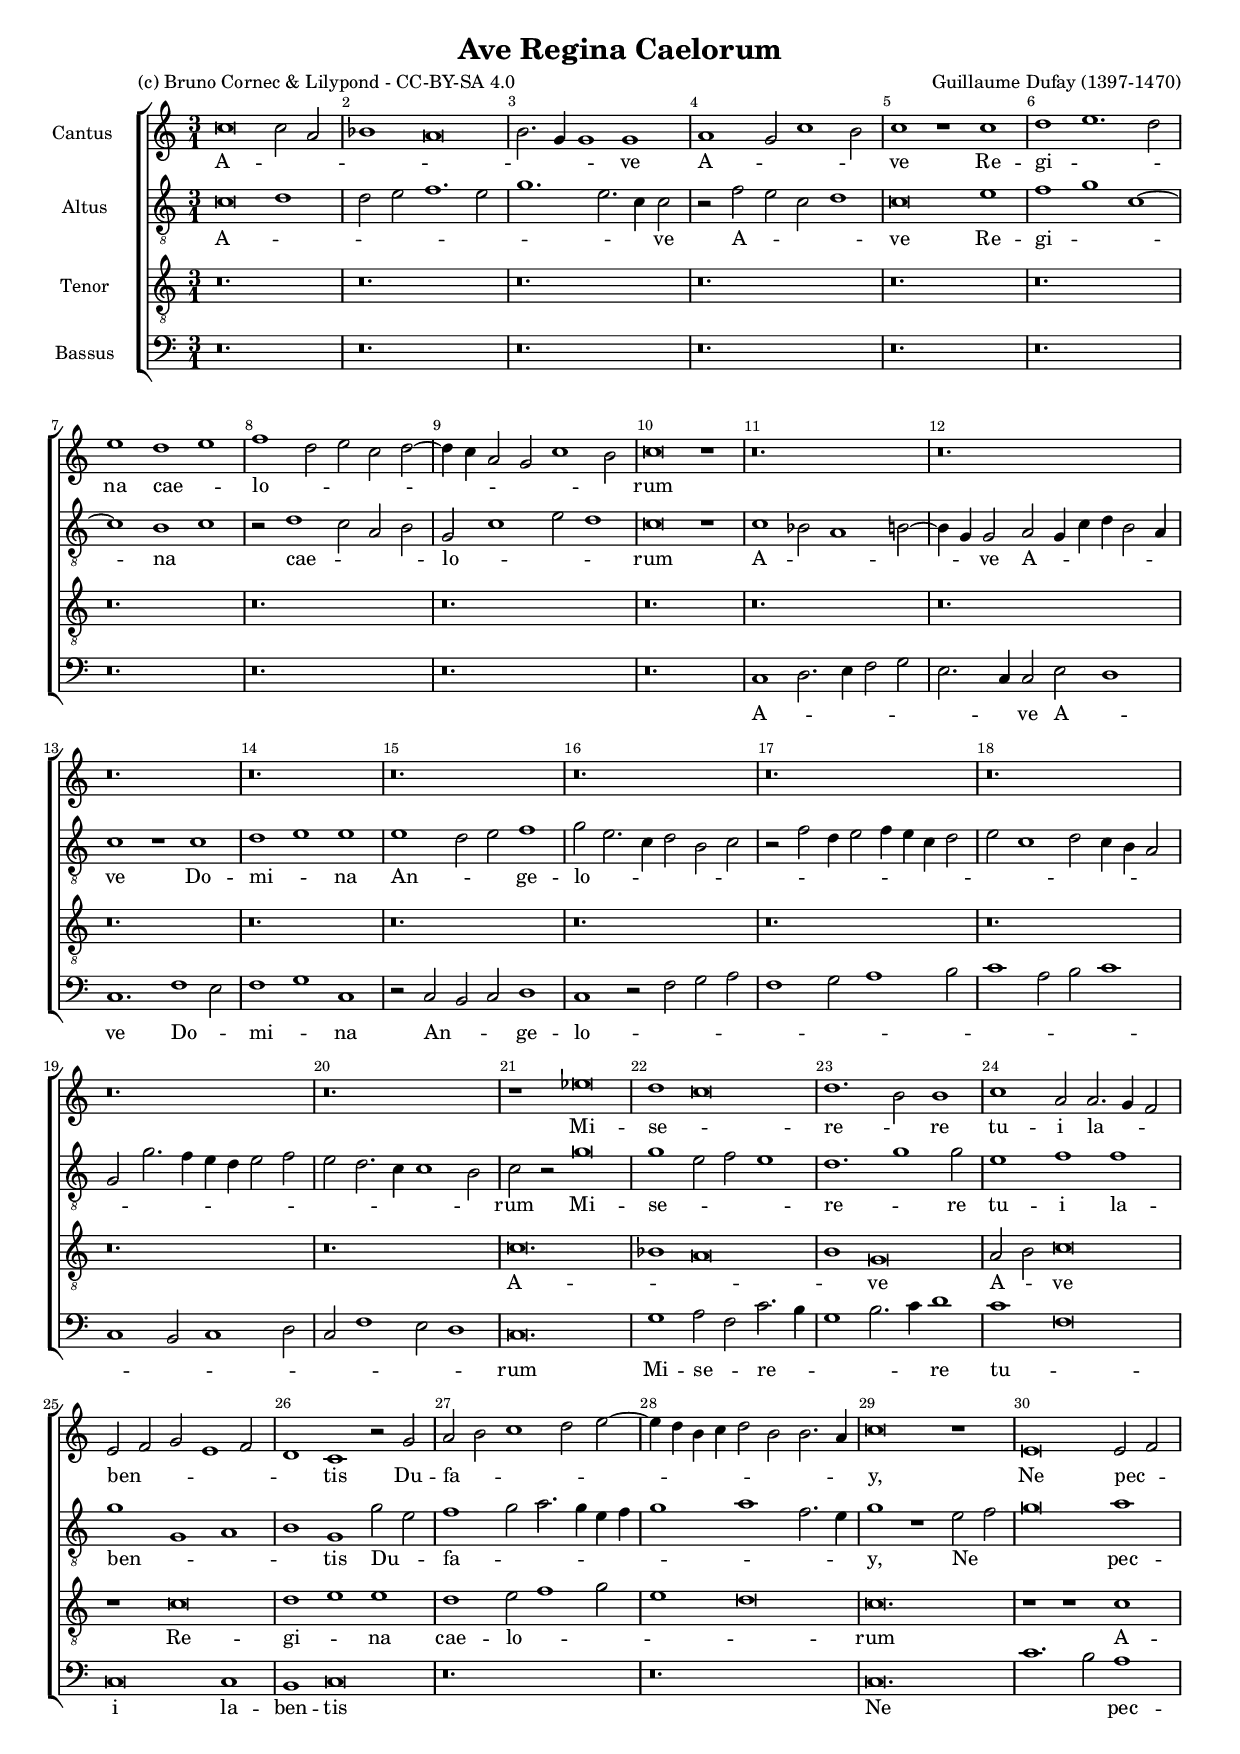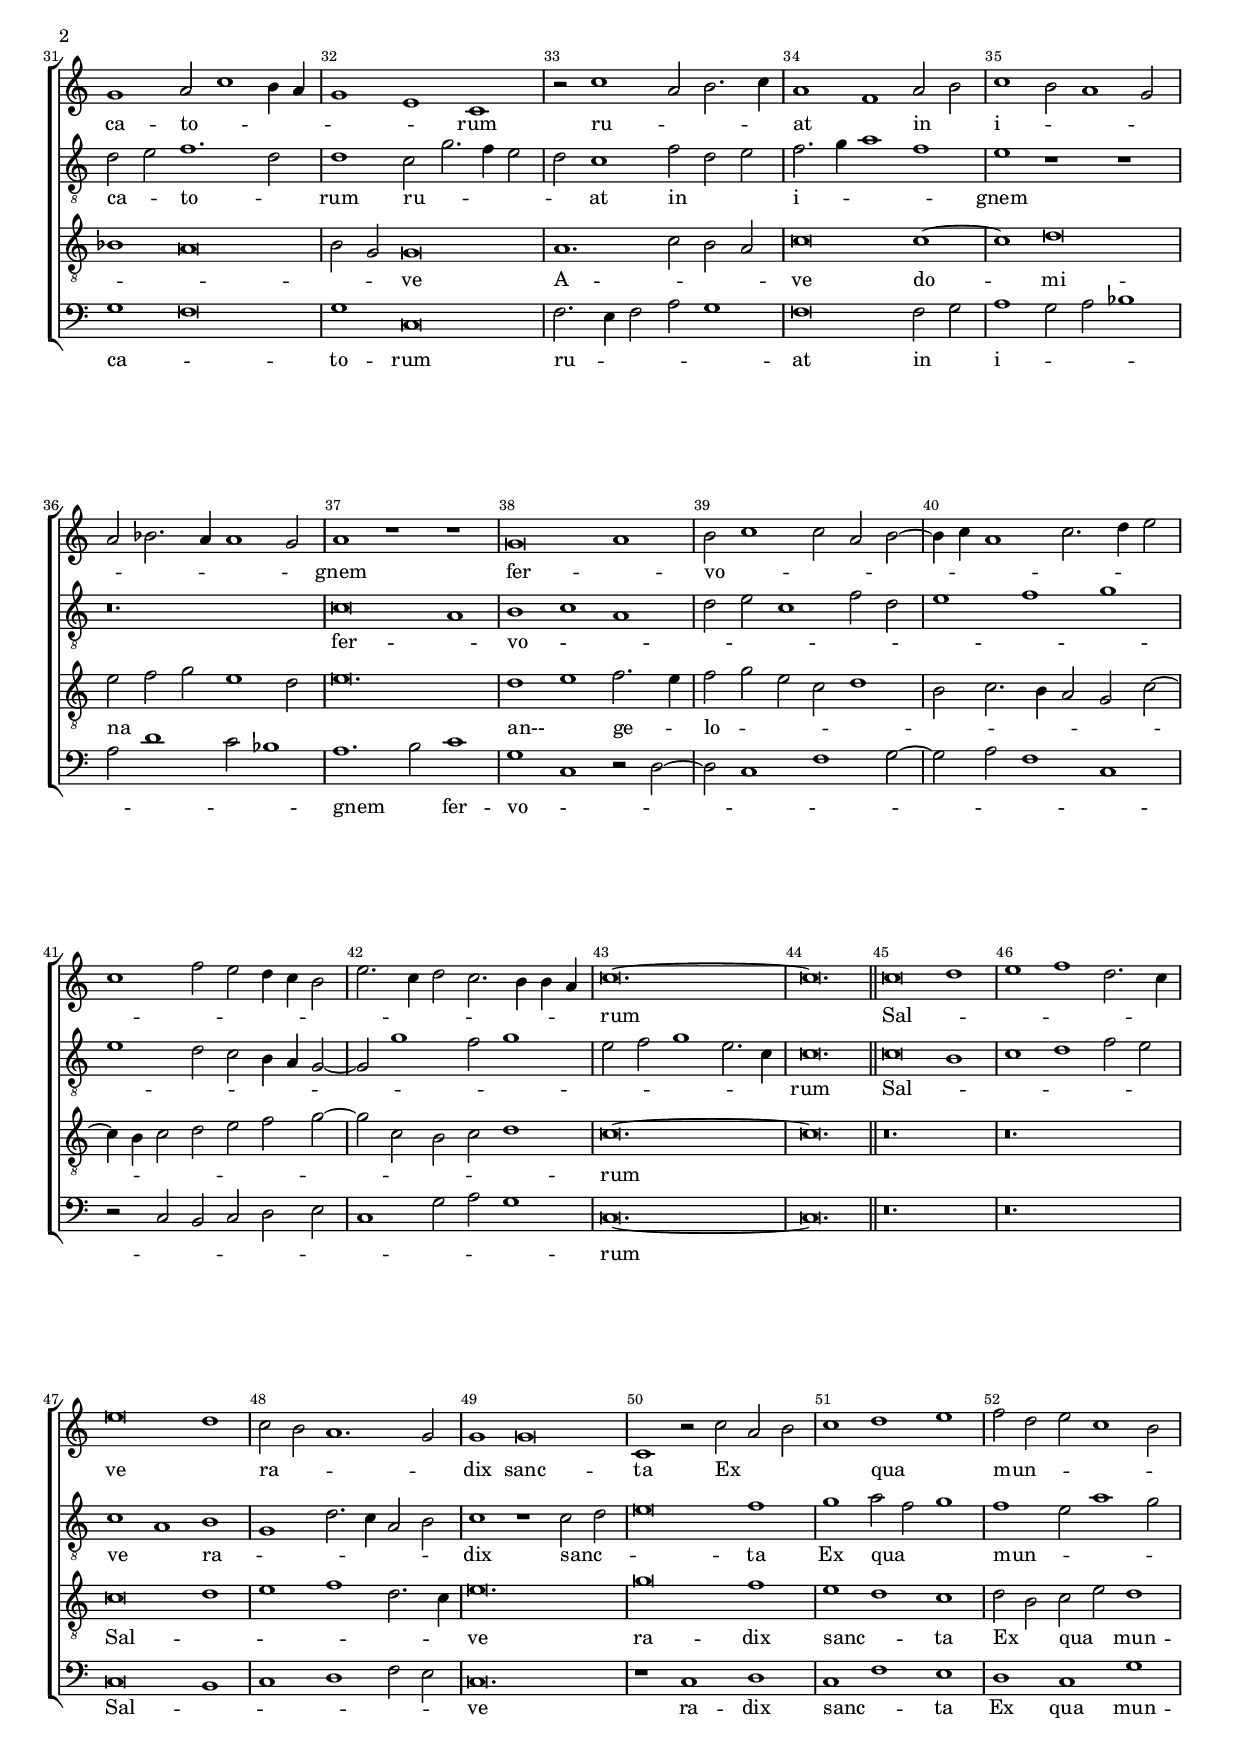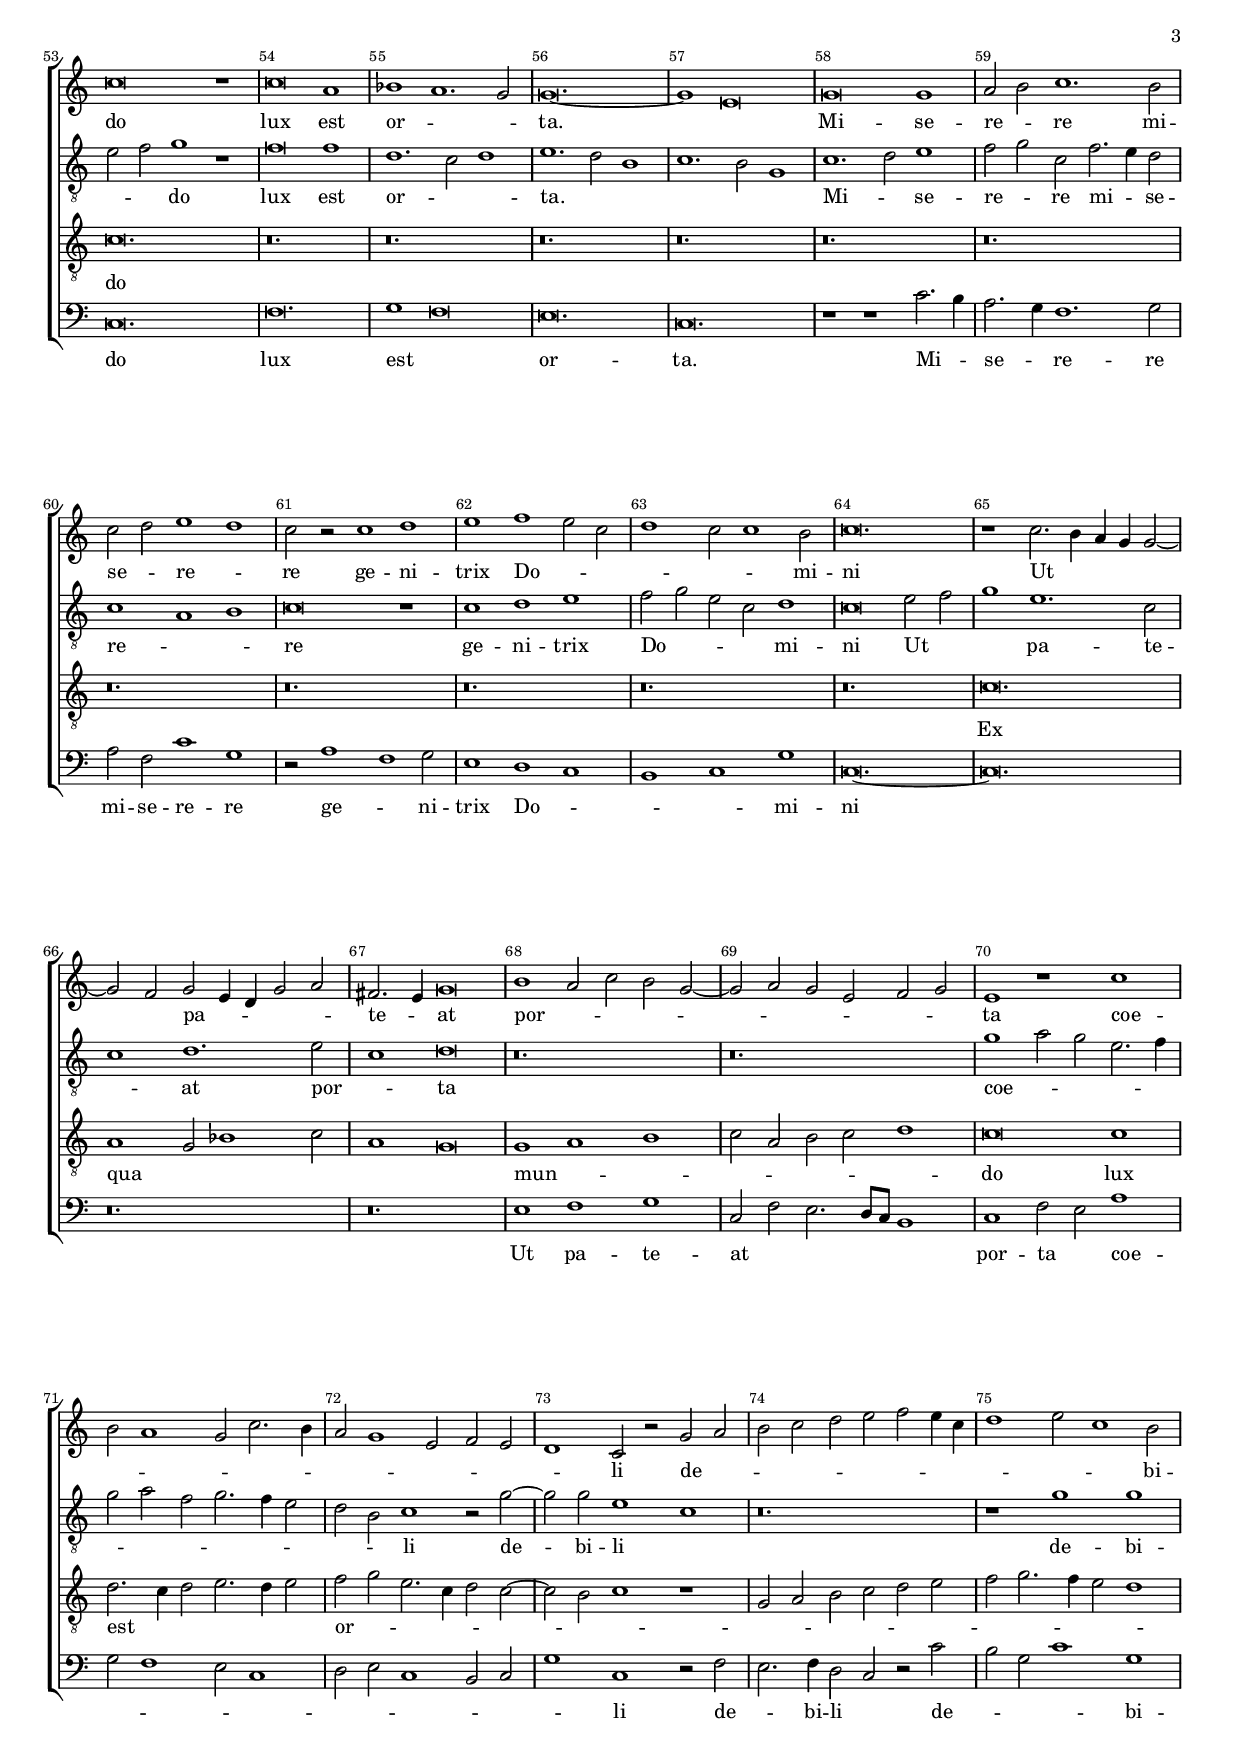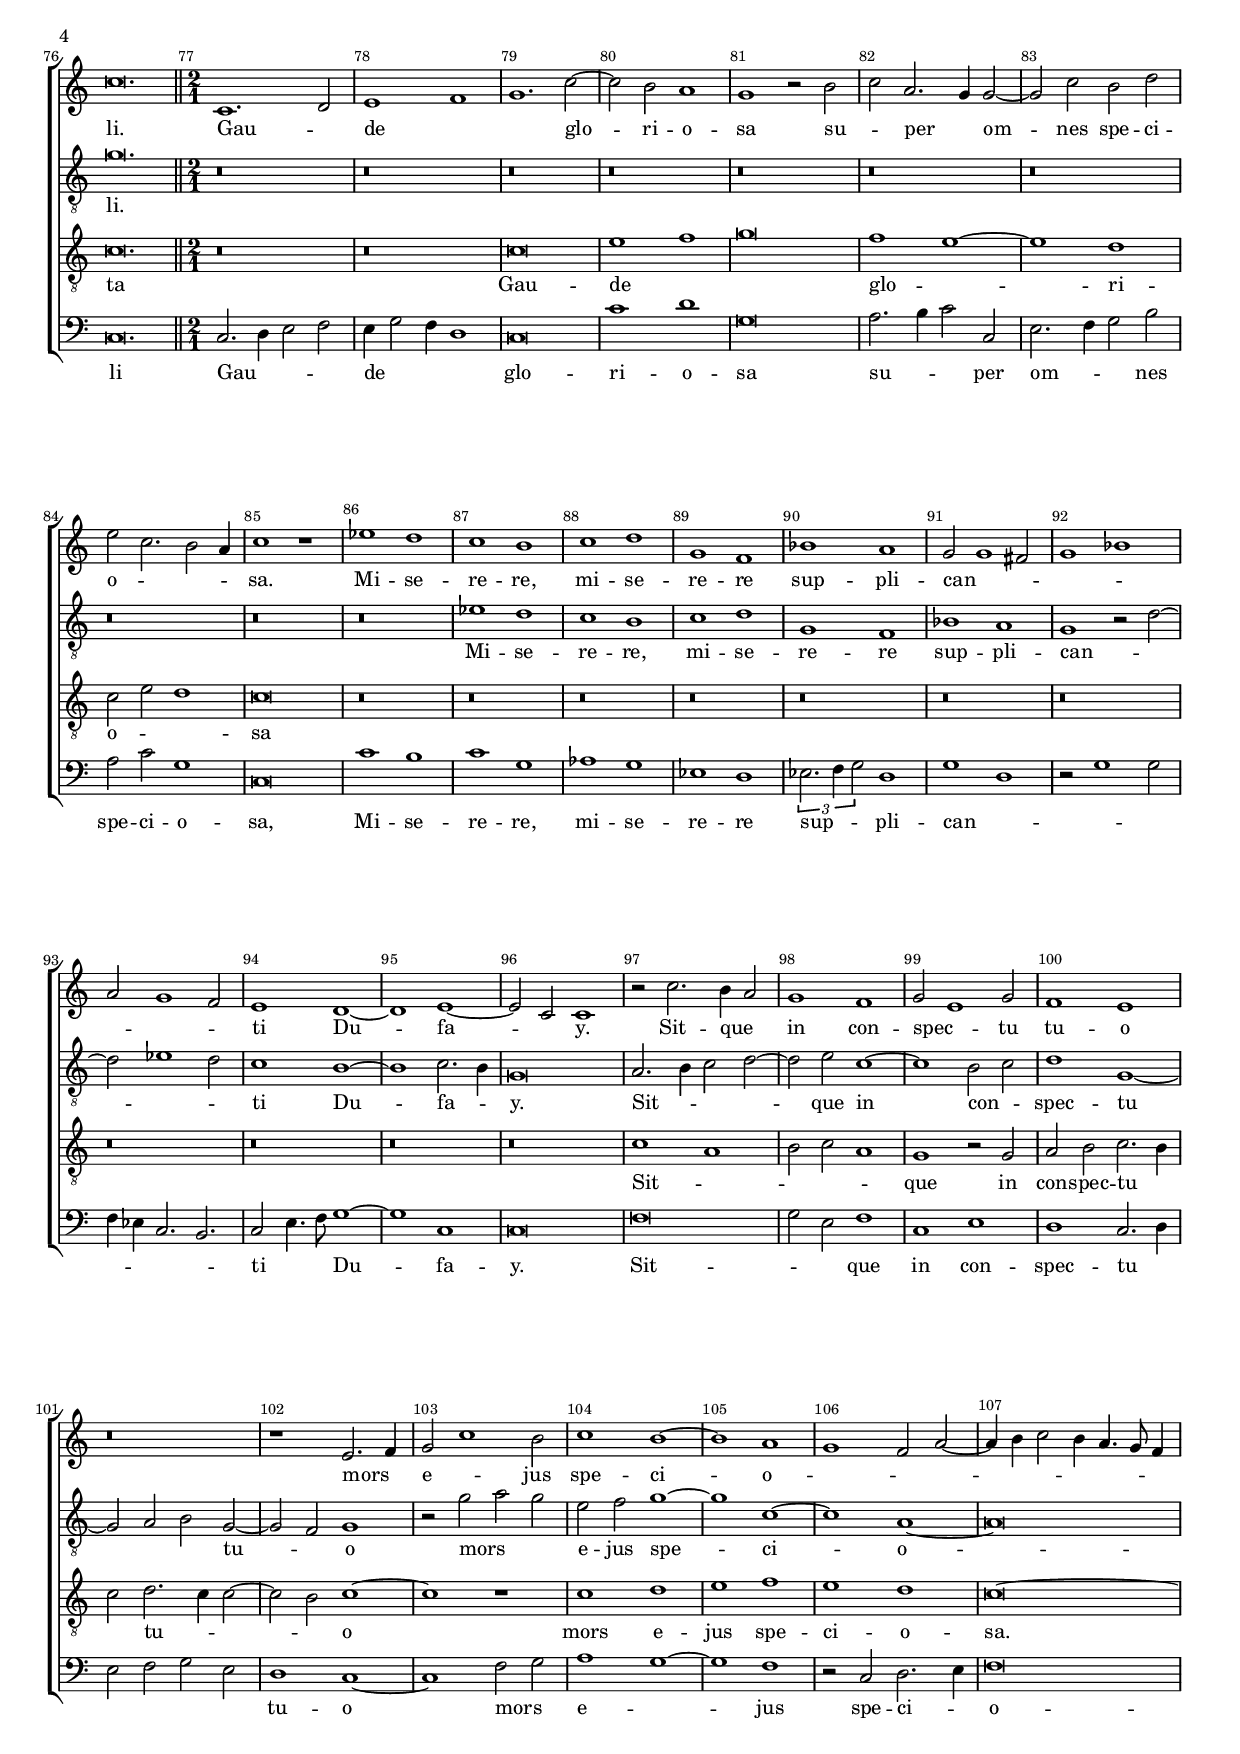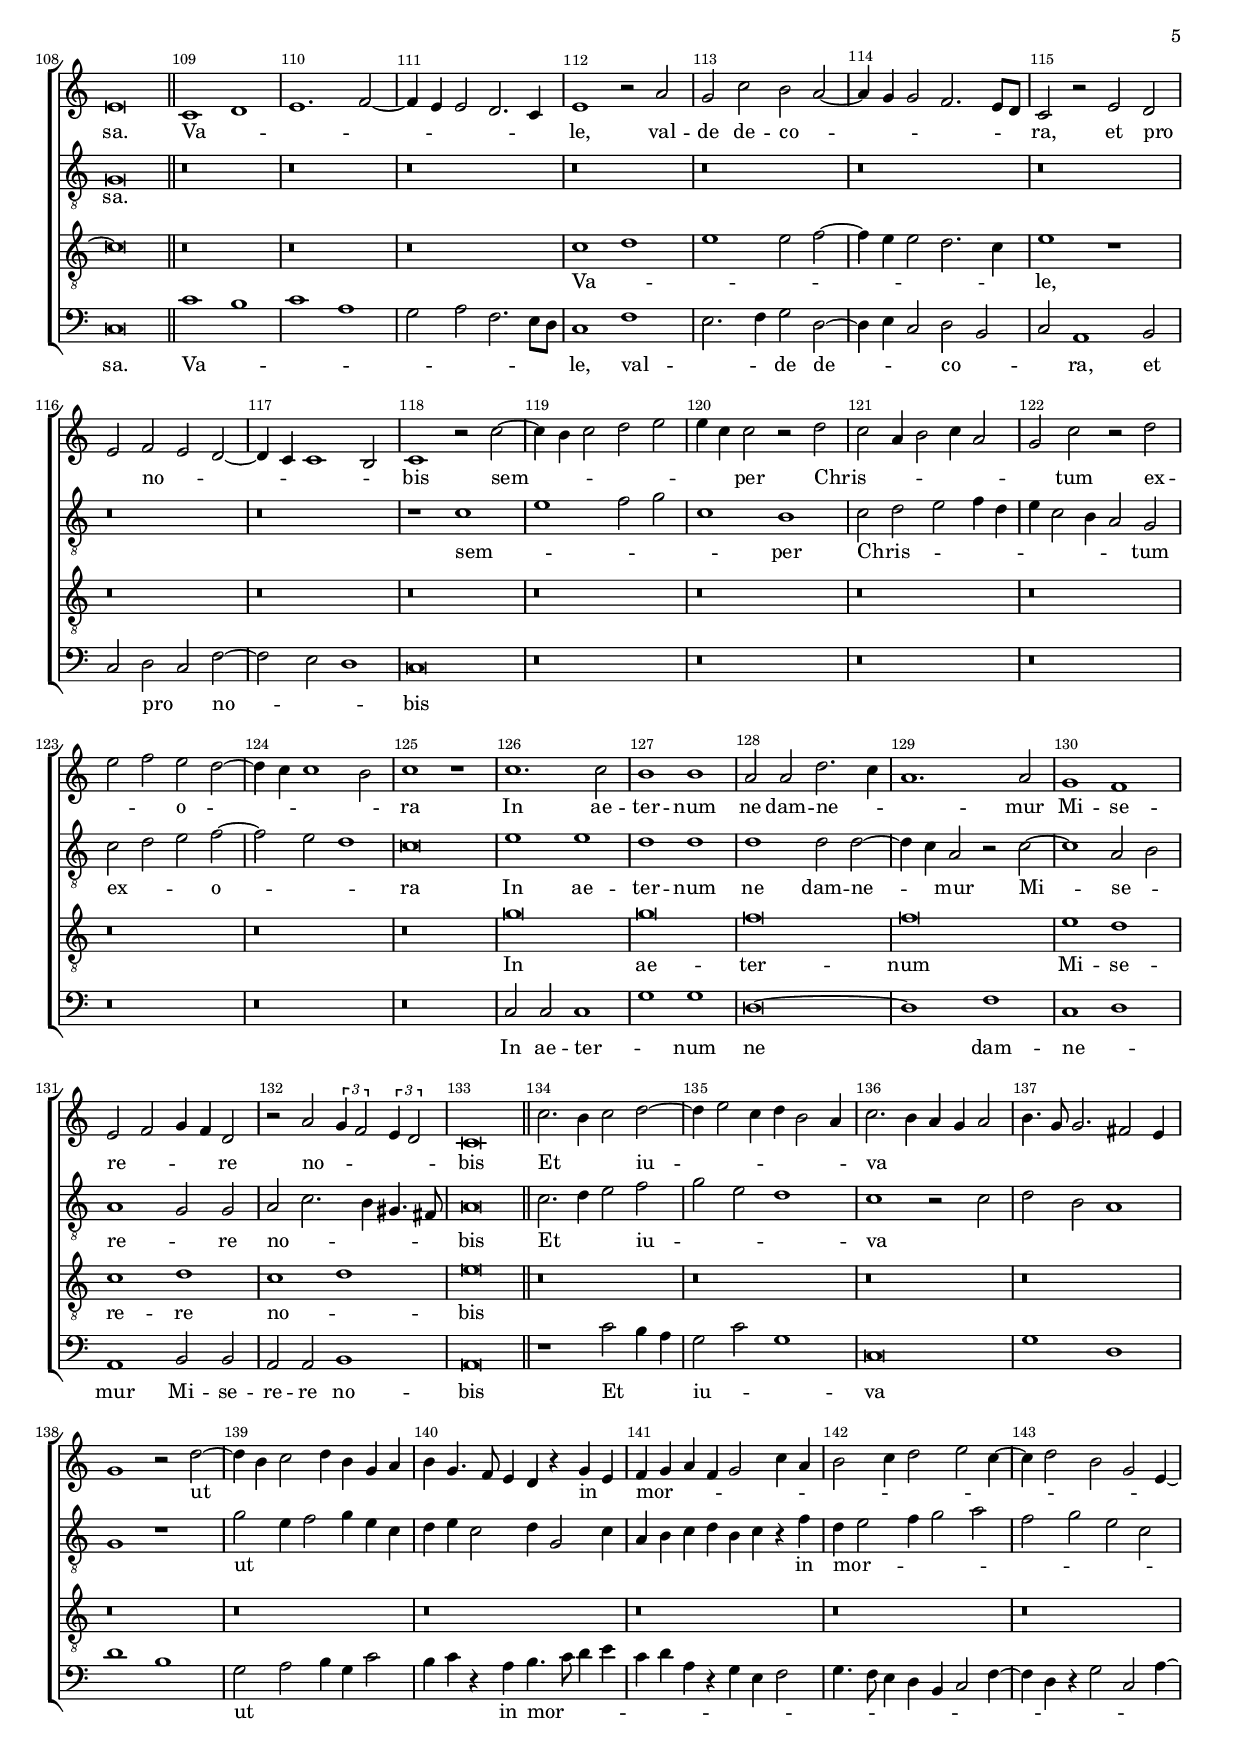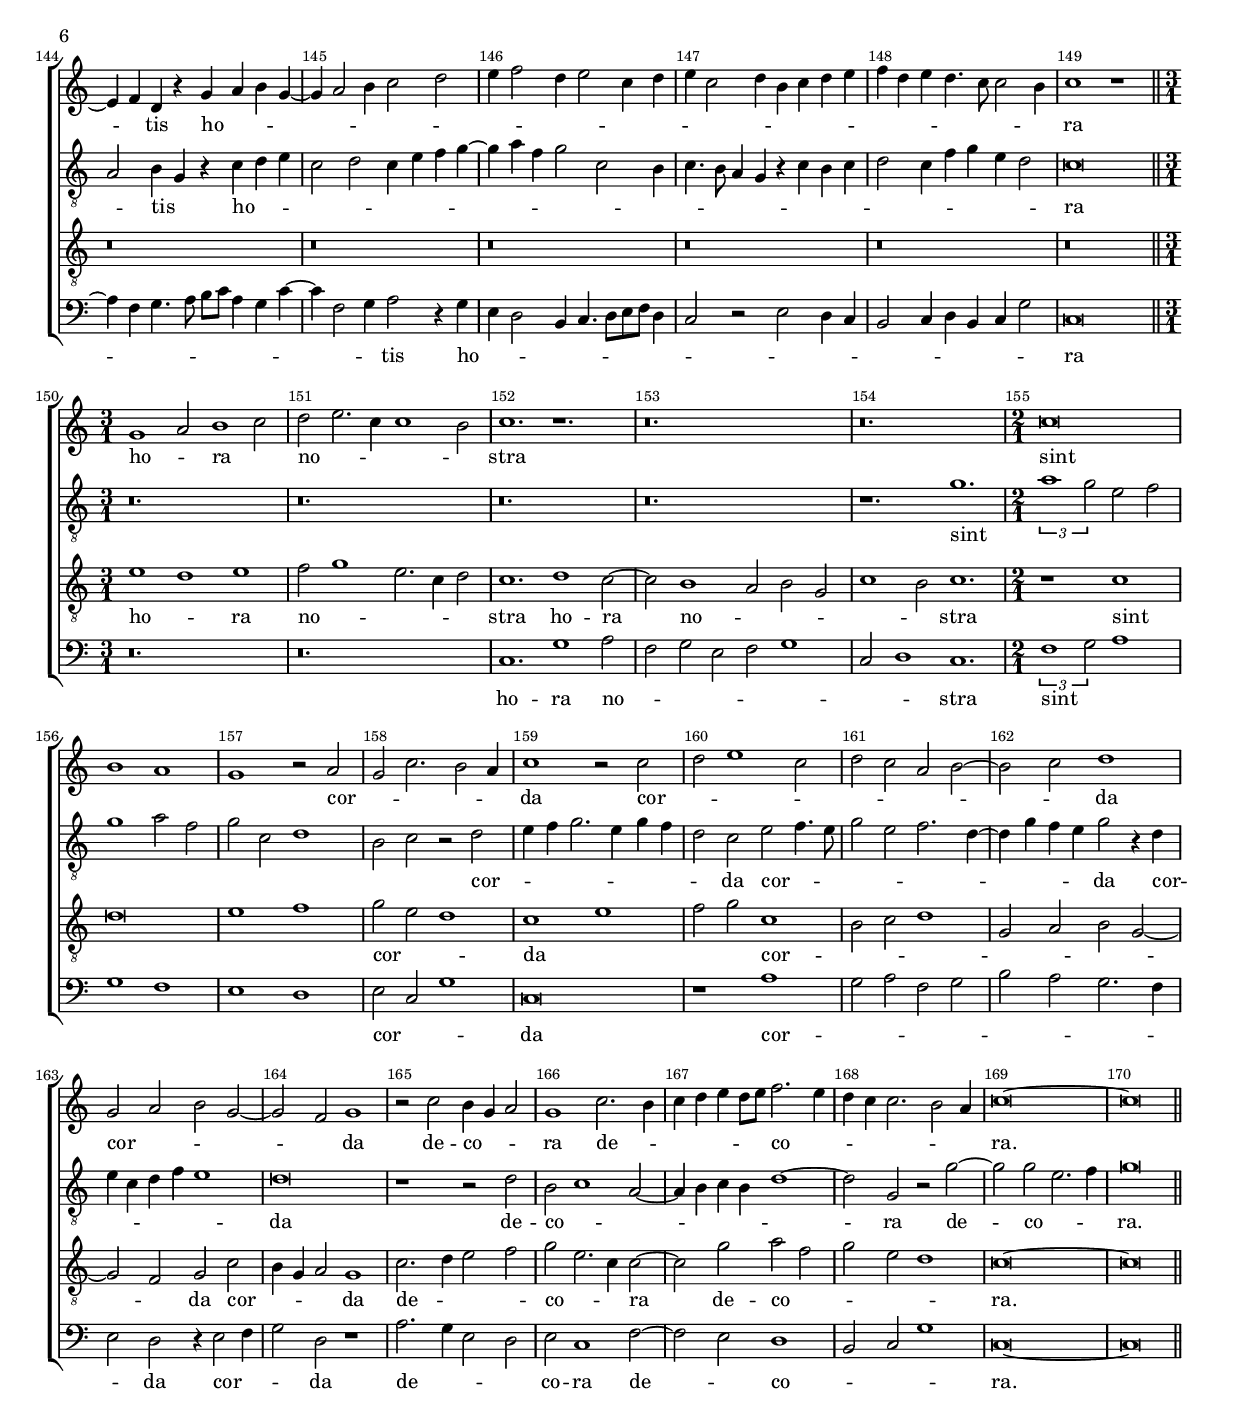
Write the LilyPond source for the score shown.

\version "2.24.0"
\include "italiano.ly"
#(set-global-staff-size 16)

\header {
	composer="Guillaume Dufay (1397-1470)"
	title="Ave Regina Caelorum"
	%tagline="(c) Bruno Cornec - CC-BY-SA 4.0 - Edited with LilyPond"
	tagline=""
	poet = "                (c) Bruno Cornec & Lilypond - CC-BY-SA 4.0"
}

%%%%%%%%%%%%%%%%%%%%%%%%%%%%%%%%%%%%%%%%%%%%%%%%%%%%%%%%%%%%%

global={\key do \major \time 3/1
}

cantus={
	\relative do'' {
	do\breve do2 la2 |
	sib1 la\breve |
	si2. sol4 sol1 sol1 |
	la1 sol2 do1 si2 |
%5
	do1 r do |
	re1 mi1. re2 |
	mi1 re  mi |
	fa re2  mi do re~|
	re4 do la2 sol do1 si2|
%10
	do\breve r1|
	r\breve. |
	r\breve. |
	r\breve. |
	r\breve. |
%15
	r\breve. |
	r\breve. |
	r\breve. |
	r\breve. |
	r\breve. |
%20
	r\breve. |
	r1 mib\breve |
	re1 do\breve |
	re1. si2 si1 |
	do1 la2 la2. sol4 fa2 |
%25
	mi2 fa sol mi1 fa2  |
	re1 do r2 sol' |
	la si do1 re2 mi~ |
	mi4 re si do re2 si si2. la4  |
	do\breve r1 |
%30
	mi,\breve mi2 fa |
	sol1 la2 do1 si4 la |
	sol1 mi do |
	r2 do'1 la2 si2. do4 |
	la1 fa la2 si |
%35
	do1 si2 la1 sol2 |
	la sib2. la4 la1 sol2 |
	la1 r r |
	sol\breve la1 |
	si2 do1 do2 la si~ |
%40
	si4 do la1 do2. re4 mi2 |
	do1 fa2 mi re4 do si2 |
	mi2. do4 re2 do2. si4 si la |
	do\breve.~ |
	do\breve. |
	\bar "||"
%45
	do\breve re1 |
	mi fa re2. do4 |
	mi\breve re1 |
	do2 si la1. sol2 |
	sol1 sol\breve |
%50
	do,1 r2 do' la si |
	do1 re mi |
	fa2 re mi do1 si2 |
	do\breve r1
	do\breve la1 |
%55
	sib1 la1. sol2 |
	sol\breve.~ |
	sol1 mi\breve |
	sol\breve sol1 |
	la2 si do1. si2 |
%60
	do re mi1 re |
	do2 r do1 re |
	mi fa mi2 do |
	re1 do2 do1 si2 |
	do\breve. |
%65
	r1 do2. si4 la sol sol2~ |
	sol fa sol mi4 re sol2 la |
	fad2. mi4 sol\breve
	si1 la2 do si sol~ |
	sol la sol mi fa sol |
%70
	mi1 r do' |
	si2 la1 sol2 do2. si4 |
	la2 sol1 mi2 fa mi |
	re1 do2 r sol' la |
	si do re mi fa mi4 do |
%75
	re1 mi2 do1 si2 | 
	do\breve. |
	\bar "||"
	\time 2/1
	do,1. re2 |
	mi1 fa |
	sol1. do2~ |
%80
	do si la1 |
	sol r2 si |
	do la2. sol4 sol2~ |
	sol do si re |
	mi do2. si2 la4 |
%85
	do1 r |
	mib re |
	do si |
	do re |
	sol, fa |
%90 
	sib la |
	sol2 sol1 fad2 |
	sol1  sib |
	la2 sol1 fa2 |
	mi1 re~ |
%95
	re mi~ |
	mi2 do do1 |
	r2 do'2. si4 la2 |
	sol1 fa |
	sol2 mi1 sol2 |
%100
	fa1 mi |
	r\breve |
	r1 mi2. fa4 |
	sol2 do1 si2 |
	do1 si~
%105
	si la|
	sol fa2 la~ |
	la4 si do2 si4 la4. sol8 fa4 |
	mi\breve |
	\bar "||"
	do1 re |
%110
	mi1. fa2~ |
	fa4 mi mi2 re2. do4 |
	mi1 r2 la |
	sol do si la~ |
	la4 sol sol2 fa2. mi8 re |
%115
	do2 r mi re |
	mi fa mi re~ |
	re4 do do1 si2 |
	do1 r2 do'~ |
	do4 si do2 re mi |
%120
	mi4 do do2 r re |
	do la4 si2 do4 la2 |
	sol do r re |
	mi fa mi re~ |
	re4 do do1 si2 |
%125
	do1 r |
	do1. do2 |
	si1 si |
	la2 la re2. do4 |
	la1. la2 |
%130
	sol1 fa |
	mi2 fa sol4 fa re2 |
	r2 la' \tuplet 3/2 { sol4 fa2 }  \tuplet 3/2 { mi4 re2 } |
	do\breve |
	\bar "||"
	do'2. si4 do2 re~ |
%135
	re4 mi2 do4 re si2 la4 |
	do2. si4 la sol la2 |
	si4. sol8 sol2. fad2 mi4 |
	sol1 r2 re'~ |
	re4 si do2 re4 si sol la |
%140
	si sol4. fa8 mi4 re r sol mi |
	fa sol la fa sol2 do4 la |
	si2 do4 re2 mi do4~ |
	do re2 si sol mi4~ |
	mi fa re r sol la si sol~ |
%145
	sol la2 si4 do2 re |
	mi4 fa2 re4 mi2 do4 re |
	mi do2 re4 si do re mi |
	fa re mi re4. do8 do2 si4 |
	do1 r|
%150
	\bar "||"
	\time 3/1
	sol1 la2 si1 do2 |
	re mi2. do4 do1 si2 | 
	do1. r |
	r\breve. |
	r\breve. |
%155
	\time 2/1
	do\breve |
	si1 la |
	sol r2 la |
	sol do2. si2 la4 |
	do1 r2 do |
%160
	re mi1 do2 |
	re do la si~ |
	si do re1 |
	sol,2 la si sol~ |
	sol fa sol1 |
%165
	r2 do si4 sol la2 |
	sol1 do2. si4 |
	do re mi re8 mi fa2. mi4 |
	re do  do2. si2 la4 |
	do\breve~
%170
	do\breve
	\bar "||"
      }
}
alto={
	\relative do' {
	do\breve re1  |
	re2 mi fa1. mi2 |
	sol1. mi2. do4 do2 |
	r2 fa mi do re1 |
%5
	do\breve mi1 |
	fa1 sol do,~|
	do si do |
	r2 re1 do2 la si |
	sol do1 mi2 re1 |
%10
	do\breve r1 |
	% Duo basse
	do1 sib2 la1 si2~ |
	si4 sol sol2 la sol4 do re si2 la4 |
	do1 r do |
	re mi mi |
%15
	mi re2 mi fa1 |
	sol2 mi2. do4 re2 si do |
	r2 fa re4 mi2 fa4 mi do re2 |
	mi do1 re2 do4 si la2 |
	sol sol'2. fa4 mi re mi2 fa |
%20
	mi re2. do4 do1 si2 |
	do2 r  sol'\breve |
	sol1 mi2 fa mi1 |
	re1. sol1 sol2 |
	mi1 fa fa |
%25
	sol sol, la |
	si sol sol'2 mi |
	fa1 sol2 la2. sol4 mi fa |
	sol1 la fa2. mi4 |
	sol1 r1 mi2 fa |
%30
	sol\breve la1 |
	re,2 mi fa1. re2 |
	re1 do2 sol'2. fa4 mi2 |
	re2 do1 fa2 re mi |
	fa2. sol4 la1 fa |
%35
	mi1 r r |
	r\breve. |
	do\breve la1 |
	si do la |
	re2 mi do1 fa2 re |
%40
	mi1 fa sol |
	mi re2 do si4 la sol2~ |
	sol sol'1 fa2 sol1 |
	mi2 fa sol1 mi2. do4 |
	do\breve. |
	\bar "||"
%45
	do\breve si1 |
	do re fa2 mi |
	do1 la si |
	sol re'2. do4 la2 si |
	do1 r1 do2 re |
%50
	mi\breve fa1 |
	sol1 la2 fa sol1 |
	fa mi2 la1 sol2 |
	mi fa sol1 r1 |
	fa\breve fa1 |
%55
	re1. do2 re1 |
	mi1. re2 si1 |
	do1. si2 sol1 |
	do1. re2 mi1 |
	fa2 sol do, fa2. mi4 re2 |
%60
	do1 la si |
	do\breve r1 |
	do1 re mi |
	fa2 sol mi do re1 |
	do\breve mi2 fa |
%65
	sol1 mi1. do2 |
	do1 re1. mi2
	do1 re\breve |
	r\breve. |
	r\breve. |
%70
	sol1 la2 sol mi2. fa4 |
	sol2 la fa sol2. fa4 mi2 |
	re si do1 r2 sol'2~ |
	sol sol mi1 do |
	r\breve. |
%75
	r1 sol' sol |
	sol\breve. |
	\bar "||"
	\time 2/1
	r\breve |
	r\breve |
	r\breve |
%80
	r\breve |
	r\breve |
	r\breve |
	r\breve |
	r\breve |
%85
	r\breve |
	r\breve |
	mib1 re |
	do si |
	do re |
%90
	sol, fa |
	sib la |
	sol r2 re'~ |
	re mib1 re2 |
	do1 si~
%95
	si do2. si4 
	sol\breve
	la2. si4 do2 re~ |
	re mi do1~ |
	do si2 do |
%100
	re1 sol,~ |
	sol2 la si sol~ |
	sol fa sol1 |
	r2 sol' la sol |
	mi fa sol1~ |
%105
	sol do,~ |
	do la~ |
	la\breve |
	sol\breve |
	r\breve |
%110
	r\breve |
	r\breve |
	r\breve |
	r\breve |
	r\breve |
%115
	r\breve |
	r\breve |
	r\breve |
	r1 do |
	mi fa2 sol |
%120
	do,1 si |
	do2 re mi fa4 re | |
	mi do2 si4 la2 sol |
	do re mi fa~ |
	fa mi re1 |
%125
	do\breve |
	mi1 mi |
	re re |
	re re2 re~ |
	re4 do la2 r do~ |
%130
	do1 la2 si |
	la1 sol2 sol |
	la do2. si4 sold4. fad8 |
	la\breve
	\bar "||"
	do2. re4 mi2 fa |
%135
	sol mi re1 |
	do r2 do |
	re si la1 |
	sol r |
	sol'2 mi4 fa2 sol4 mi do |
%140
	re mi do2 re4 sol,2 do4 |
	la si  do re si do r fa |
	re mi2 fa4 sol2 la |
	fa sol mi do |
	la si4 sol r do re mi |
%145
	do2 re do4 mi fa sol4~ |
	sol la fa sol2 do, si4 |
	do4. si8 la4 sol r do si do |
	re2 do4 fa sol mi re2 |
	do\breve |
%150
	\bar "||"
	\time 3/1
	r\breve. |
	r\breve. |
	r\breve. |
	r\breve. |
	r1. sol' |
%155
	\time 2/1
	\tuplet 3/2 { la1 sol2 } mi2 fa |
	sol1 la2 fa |
	sol do, re1
	si2 do r re |
	mi4 fa sol2. mi4 sol fa |
%160
	re2 do mi fa4. mi8 |
	sol2 mi fa2. re4~
	re sol fa mi sol2 r4 re |
	mi do re fa mi1 |
	re\breve |
%165
	r1 r2 re |
	si do1 la2~ |
	la4 si do si re1~ |
	re2 sol, r sol'~ |
	sol sol mi2. fa4 |
%170
	sol\breve
	\bar "||"
	}
}
tenor={
	\relative do' {
	r\breve. |
	r\breve. |
	r\breve. |
	r\breve. |
%5
	r\breve. |
	r\breve. |
	r\breve. |
	r\breve. |
	r\breve. |
%10
	r\breve. |
	r\breve. |
	r\breve. |
	r\breve. |
	r\breve. |
%15
	r\breve. |
	r\breve. |
	r\breve. |
	r\breve. |
	r\breve. |
%20
	r\breve. |
	do\breve. |
	sib1 la\breve |
	si1 sol\breve |
	la2 si do\breve |
%25
	r1 do\breve |
	re1 mi mi |
	re mi2 fa1 sol2 |
	mi1 re\breve |
	do\breve. |
%30
	r1 r do |
	sib la\breve |
	si2 sol sol\breve |
	la1. do2 si la |
	do\breve do1~ |
%35
	do re\breve |
	mi2 fa sol mi1 re2 |
	mi\breve. |
	re1 mi fa2. mi4 |
	fa2 sol mi do re1 |
%40
	si2 do2. si4 la2 sol do~ |
	do4 si do2 re mi fa sol~ |
	sol2 do, si do re1 |
	do\breve.~ |
	do\breve. |
	\bar "||"
%45
	r\breve. |
	r\breve. |
	do\breve re1 |
	mi fa re2. do4 |
	mi\breve. |
%50
	sol\breve fa1 |
	mi re do |
	re2 si do mi re1 |
	do\breve. |
	r\breve. |
%55
	r\breve. |
	r\breve. |
	r\breve. |
	r\breve. |
	r\breve. |
%60
	r\breve. |
	r\breve. |
	r\breve. |
	r\breve. |
	r\breve. |
%65
	do\breve. |
	la1 sol2 sib1 do2 |
	la1 sol\breve |
	sol1 la si |
	do2 la si do re1 |
%70
	do\breve do1 |
	re2. do4 re2 mi2. re4 mi2 |
	fa sol mi2. do4 re2 do~ |
	do si do1 r
	sol2 la si do re mi |
%75
	fa sol2. fa4 mi2 re1 |
	do\breve. |
	\bar "||"
	\time 2/1
	r\breve |
	r\breve |
	do |
%80
	mi1 fa |
	sol\breve |
	fa1 mi~ |
	mi re |
	do2 mi re1 |
%85
	do\breve |
	r\breve |
	r\breve |
	r\breve |
	r\breve |
%90
	r\breve |
	r\breve |
	r\breve |
	r\breve |
	r\breve |
%95
	r\breve |
	r\breve |
	do1 la |
	si2 do la1 |
	sol r2 sol |
%100
	la si do2. si4 |
	do2 re2. do4 do2~ |
	do si do1~ |
	do r |
	do re |
%105
	mi fa |
	mi re |
	do\breve~ |
	do\breve |
	r\breve |
%110
	r\breve |
	r\breve |
	do1 re |
	mi mi2 fa~ |
	fa4 mi mi2 re2. do4 |
%115
	mi1 r |
	r\breve |
	r\breve |
	r\breve |
	r\breve |
%120
	r\breve |
	r\breve |
	r\breve |
	r\breve |
	r\breve |
%125
	r\breve |
	sol\breve |
	sol\breve |
	fa\breve |
	fa\breve |
%130
	mi1 re |
	do re |
	do re |
	mi\breve |
	\bar "||"
	r\breve |
%135
	r\breve |
	r\breve |
	r\breve |
	r\breve |
	r\breve |
%140
	r\breve |
	r\breve |
	r\breve |
	r\breve |
	r\breve |
%145
	r\breve |
	r\breve |
	r\breve |
	r\breve |
	r\breve |
%150
	\bar "||"
	\time 3/1
	mi1 re mi |
	fa2 sol1 mi2. do4 re2 |
	do1. re1 do2~|
	do si1 la2 si sol |
	do1 si2 do1. |
%155
	\time 2/1
	r1 do |
	re\breve |
	mi1 fa |
	sol2 mi re1 |
	do mi |
%160
	fa2 sol do,1 |
	si2 do re1 |
	sol,2 la si sol~ |
	sol fa sol do |
	si4 sol la2 sol1 |
%165
	do2. re4 mi2 fa |
	sol mi2. do4 do2~ |
	do sol' la fa |
	sol mi re1 |
	do\breve~ |
%170
	do\breve |
	\bar "||"
  }
}
bassus={
	\relative do {
	r\breve. |
	r\breve. |
	r\breve. |
	r\breve. |
%5
	r\breve. |
	r\breve. |
	r\breve. |
	r\breve. |
	r\breve. |
%10
	r\breve. |
	do1 re2. mi4 fa2 sol |
	mi2. do4 do2 mi re1 |
	do1. fa1 mi2 |
	fa1 sol do, |
%15
	r2 do si do re1 |
	do r2 fa sol la |
	fa1 sol2 la1 si2 |
	do1 la2 si do1 |
	do, si2 do1 re2 |
%20
	do2 fa1 mi2 re1 |
	do\breve.
	sol'1 la2 fa do'2. si4 |
	sol1 si2. do4 re1 |
	do1 fa,\breve |
%25
	do\breve do1 |
	si do\breve |
	r\breve. |
	r\breve. |
	do\breve. |
%30
	do'1. si2 la1 |
	sol fa\breve |
	sol1 do,\breve |
	fa2. mi4 fa2 la sol1 |
	fa\breve fa2 sol |
%35
	la1 sol2 la sib1 |
	la2 re1 do2 sib1 |
	la1. si2 do1 |
	sol do, r2 re2~ |
	re2 do1 fa sol2~ |
%40
	sol2 la fa1 do |
	r2 do si do re mi |
	do1 sol'2 la sol1 |
	do,\breve.~ |
	do\breve. |
	\bar "||"
%45
	r\breve. |
	r\breve. |
	do\breve si1 |
	do re fa2 mi |
	do\breve. |
%50
	r1 do re |
	do fa mi |
	re do sol' |
	do,\breve. |
	fa\breve. |
%55
	sol1 fa\breve |
	mi\breve. |
	do\breve. |
	r1 r do'2. si4 |
	la2. sol4 fa1. sol2 |
%60
	la fa do'1 sol |
	r2 la1 fa sol2 |
	mi1 re do |
	si do sol' |
	do,\breve.~ |
%65
	do\breve. |
	r\breve. |
	r\breve. |
	mi1 fa sol |
	do,2 fa mi2. re8 do si1 |
%70
	do1 fa2 mi la1 |
	sol2 fa1 mi2 do1 |
	re2 mi do1 si2 do |
	sol'1 do, r2 fa |
	mi2. fa4 re2 do r do' |
%75
	si sol do1 sol |
	do,\breve. |
	\bar "||"
	\time 2/1
	do2. re4 mi2 fa |
	mi4 sol2 fa4 re1 |
	do\breve |
%80
	do'1 re |
	sol,\breve
	la2. si4 do2 do,|
	mi2. fa4 sol2 si |
	la do sol1 |
%85
	do,\breve |
	do'1 si |
	do1 sol |
	lab sol |
	mib re |
%90
	\tuplet 3/2 { mib2. fa4 sol2 } re1 |
	sol re |
	r2 sol1 sol2 |
	fa4 mib do2. si |
	do2 mi4. fa8 sol1~ |
%95
	sol do, |
	do\breve |
	fa\breve |
	sol2 mi fa1 |
	do mi |
%100
	re do2. re4 |
	mi2 fa sol mi |
	re1 do~ |
	do fa2 sol |
	la1 sol~ |
%105
	sol fa |
	r2 do re2. mi4 |
	fa\breve |
	do\breve |
	\bar "||"
	do'1 si |
%110
	do la |
	sol2 la fa2. mi8 re |
	do1 fa |
	mi2. fa4 sol2 re~ |
	re4 mi do2 re si |
%115
	do la1 si2 |
	do re do fa~
	fa mi re1 | 
	do\breve
	r\breve
%120
	r\breve
	r\breve
	r\breve
	r\breve
	r\breve
%125
	r\breve
	do2 do do1 |
	sol' sol |
	re\breve~ |
	re1 fa |
%130
	do re |
	la si2 si |
	la la si1 |
	la\breve |
	\bar "||"
	r1 do'2 si4 la |
%135
	sol2 do sol1 |
	do,\breve |
	sol'1 re |
	re' si |
	sol2 la si4 sol do2 |
%140
	si4 do r la si4. do8 re4 mi |
	do re la r sol mi fa2 |
	sol4. fa8 mi4 re si do2 fa4~ |
	fa re r sol2 do, la'4~ |
	la fa sol4. la8 si do la4 sol do~ |
%145
	do fa,2 sol4 la2 r4 sol |
	mi re2 si4 do4. re8 mi fa re4 |
	do2 r mi re4 do |
	si2 do4 re si do sol'2 |
	do,\breve |
%150
	\bar "||"
	\time 3/1
	r\breve. |
	r\breve. |
	do1. sol'1 la2 |
	fa sol mi fa sol1 |
	do,2 re1 do1. |
%155
	\time 2/1
	\tuplet 3/2 { fa1 sol2 } la1 |
	sol1  fa |
	mi re |
	mi2 do sol'1 |
	do,\breve
%160
	r1 la' |
	sol2 la fa sol |
	si la sol2. fa4 |
	mi2 re r4 mi2 fa4 |
	sol2 re r1 |
%165
	la'2. sol4 mi2 re |
	mi do1 fa2~ |
	fa mi re1 |
	si2 do sol'1 |
	do,\breve~
%170
	do\breve
	\bar "||"
  }
}
textAcantus=\lyricmode {
  A -- _ _ _ _ _ _ _ ve A --  _ _ _ ve
  Re -- gi -- _ _ na cae -- _ lo -- _ _ _ _ _ _ _ _ _ rum
  Mi -- se -- _ re -- _ re tu -- i la -- _ _ ben -- _ _ _ _ _ tis
  Du -- fa -- _ _ _ _ _ _ _ _ _ _ _ y,
  Ne pec -- _ ca -- to -- _ _ _ _ _ rum
  ru -- _ _ _ at _ in _ i -- _ _ _ _ _ _ _ _ gnem
  fer -- _ vo -- _ _ _ _ _  _ _ _ _ _ _ _ _ _ _ _ _ _ _ _ _ _ rum
  Sal -- _ _ _ _ _ ve _ ra -- _ _ _ dix sanc -- ta
  Ex _ _ _ qua _ mun -- _ _ _ _ do lux est or -- _ _ ta. _
  Mi -- se -- re -- _ re mi -- se -- _ re -- _ re 
  ge -- ni -- trix Do -- _ _ _ _ _ mi -- ni
  Ut _ _ _ _ _ pa -- _ _ _ _ te -- _ at
  por -- _ _ _ _ _ _ _ _ _ ta
  coe -- _ _ _ _ _ _ _ _ _ _ _ li
  de -- _ _ _ _ _ _ _ _ _ _ _ bi -- li.
  Gau -- _ de _ _ glo -- ri -- o -- sa 
  su -- _ per _ om -- nes spe -- ci -- o -- _ _ _ sa.
  Mi -- se -- re -- re, mi -- se -- re -- re sup -- pli -- can -- _ _ _ _ _ _ _ ti
  Du -- fa -- _ y.
  Sit -- que _ in con -- spec -- _ tu tu -- o
  mors _ e -- _ jus spe -- ci -- o -- _ _ _ _ _ _ _ _ _ sa.
  Va -- _ _ _ _ _ _ _ le, val -- de de -- co -- _ _ _ _ _ _ ra,
  et pro _ no -- _ _ _ _ _ bis sem -- _ _ _ _ _ _ per Chris -- _ _ _ _ _ _ tum ex -- _ _ o -- _ _ _ _ ra
  In ae -- ter -- num ne dam -- ne -- _ _ mur
  Mi -- se -- re -- _ _ _ re no -- _ _ _ _ bis
  Et _ _ iu -- _ _ _ _ _ va _ _ _ _ _ _ _ _ _ _ 
  ut _ _ _ _ _ _ _ _ _ _ _ in _ mor -- _ _ _ _ _ _ _ _ _ _ _ _ _ _ _ _ tis
  ho -- _ _ _ _ _ _ _ _ _ _ _ _ _ _ _ _ _ _ _ _ _ _ _ _ _ _ _ ra
  ho -- _ ra _ no -- _ _ _ _ stra
  sint _ _ _ cor -- _ _ _ _ da cor -- _ _ _ _ _ _ _ _ da cor -- _ _ _ _ da
  de -- co -- _ _ ra de -- _ _ _ _ _ _ co -- _ _ _ _ _ _ ra.
}
textAalto=\lyricmode {
  A -- _ _ _ _ _ _ _ _ ve A -- _ _ _ ve
  Re -- gi -- _ _ na _ cae -- _ _ _ lo -- _ _ _ rum
  A -- _ _ _ _ ve A -- _ _ _ _ _ ve 
  Do -- mi -- _ na
  An -- _ _ ge -- lo -- _ _ _ _ _ _ _ _ _ _ _ _ _ _ _ _ _ _ _ _ _ _ _ _ _ _ _ _ _ _ rum
  Mi -- se -- _ _ _ re -- _ re tu -- i la -- ben -- _ _ _ tis
  Du -- _ fa -- _ _ _ _ _ _ _ _ _ y,
  Ne _ _ pec -- ca _ -- to -- _ rum
  ru -- _ _ _ _ at in _ _ i -- _ _ _ gnem
  fer -- _ vo -- _ _ _ _ _ _ _ _ _ _ _ _ _ _ _ _ _ _ _ _ _ _ _ _ rum
  Sal -- _ _ _ _ _ ve _ ra -- _ _ _ _ _ dix sanc -- _ _ ta
  Ex qua _ _ mun -- _ _ _ _ _ do lux est or -- _ _ ta. _ _ _ _ _ 
  Mi -- _ se -- re -- _ re mi -- _ se -- re -- _ _ re 
  ge -- ni -- trix Do -- _ _ _ mi -- ni
  Ut _ _ pa -- te -- _ at por -- _ ta
  coe -- _ _ _ _ _ _ _ _ _ _ _ _ li
  de -- bi -- li _
  de -- bi -- li.
  Mi -- se -- re -- re, mi -- se -- re -- re sup -- pli -- can -- _ _ _ ti
  Du -- fa -- _ y.
  Sit -- _ _ _ que in con -- _ spec -- tu _ _ tu -- _ o
  mors _ _ e -- jus spe -- ci -- o -- sa.
  sem -- _ _ _ _ per Chris -- _ _ _ _ _ _ _ _ tum ex -- _ _ o -- _ _ ra
  In ae -- ter -- num ne dam -- ne -- _ mur
  Mi -- se -- _ re -- _ re no -- _ _ _ _ bis
  Et _ _ iu -- _ _ _ va _ _ _ _ _
  ut _ _ _ _ _ _ _ _ _ _ _ _ _ _ _ _ _ 
  in mor -- _ _ _ _ _ _ _ _ _ tis _ 
  ho -- _ _ _ _ _ _ _ _ _ _ _ _ _ _ _ _ _ _ _ _ _ _ _ _ _ _ ra
  sint _ _ _ _ _ _ _ _ _ _ _ _ 	cor -- _ _ _ _ _ _ _ da cor -- _ _ _ _ _ _ _ _ _ da cor -- _ _ _ _ _ da
  de -- co -- _ _ _ _ _ _ ra de -- co -- _ _ ra.

}
textAtenor=\lyricmode {
  A -- _ _ _ ve A -- _ ve
  Re -- gi -- _ na cae -- lo -- _ _ _ _ rum
  A -- _ _ _ _ ve A -- _ _ _ ve
  do -- mi -- na _ _ _ _ _
  an-- _ ge -- _ lo -- _ _ _ _ _ _ _ _ _ _ _ _ _ _ _ _ _ _ _ _ rum
  Sal -- _ _ _ _ _ ve ra -- dix sanc -- _ ta Ex _ qua _ mun -- do
  Ex qua _ _ _ _ _
  mun -- _ _ _ _ _ _ _ do
  lux est _ _ _ _ _ or -- _ _ _ _ _ _ _  _ _ _ _ _ _ _ _ _ _ _ ta
  Gau -- de _ _ glo -- _ ri -- o -- _ _ sa
  Sit -- _ _ _ _ que in con -- spec -- tu _ _ tu -- _ _ _ o 
  mors e -- jus spe -- ci -- o -- sa.
  Va -- _ _ _ _ _ _ _ _ le,
  In ae -- ter -- num
  Mi -- se -- re -- re no -- _ bis
  ho -- _ ra no -- _ _ _ _ stra ho -- ra no -- _ _ _ _ _ stra
  sint _ _ _ cor -- _ _ da _ _ _ cor -- _ _ _ _ _ _ _ _ da cor -- _ _ _ da
  de -- _ _ _ co -- _ _ ra de -- co -- _ _ _ _ ra.
}
textAbassus=\lyricmode {
  A -- _ _ _ _ _ _ ve A -- _ ve
  Do -- _ mi -- _ na
  An -- _ _ ge -- lo -- _ _ _ _ _ _ _ _ _ _ _ _ _ _ _ _ _ _ _ rum
  Mi -- se -- _ re -- _ _ _ _ re tu -- _ i la -- ben -- tis
  Ne _ _ pec -- ca -- _ to -- rum
  ru -- _ _ _ _ at in _ i -- _ _ _ _ _ _ _ gnem _
  fer -- vo -- _ _ _ _ _ _ _ _ _ _ _ _ _ _ _ _ _ rum
  Sal -- _ _ _ _ _ ve ra -- dix sanc -- _ ta Ex qua mun -- do lux est _ or -- ta.
  Mi -- _ se -- _ re -- re mi -- se -- re -- re 
  ge -- _ ni -- trix Do -- _ _ _ mi -- ni
  Ut pa -- te -- at _ _ _ _ _ por -- ta _ 
  coe -- _ _ _ _ _ _ _ _ _ _ li
  de -- _ bi -- li _ de -- _ _ _ bi -- li
  Gau -- _ _ _ de _ _ _ glo -- ri -- o -- sa
  su -- _ _ per om -- _ _ nes spe -- ci -- o -- sa,
  Mi -- se -- re -- re, mi -- se -- re -- re sup -- _ _ pli -- can -- _ _ _ _ _ _ _ ti _ _ 
  Du -- fa -- y.
  Sit -- _ _ que in con -- spec -- tu _ _ _ _ _ tu -- o 
  mors _ e -- _ jus spe -- ci -- _ o --  sa.
  Va -- _ _ _ _ _ _ _ _ le, val -- _ _ de de -- _ _ co -- _ _ ra,
  et _ pro _ no -- _ _ bis
  In ae -- ter -- _ num ne dam -- ne -- _ mur
  Mi -- se -- re -- re no -- bis
  Et _ _ iu -- _ _ va _ _ _ _
  ut _ _ _ _ _ _ 
  in mor -- _ _ _ _ _ _ _ _ _ _ _ _ _ _ _ _ _ _ _ _ _ _ _ _ _ _ _ _ _ _ tis
  ho -- _ _ _ _ _ _ _ _ _ _ _ _ _ _ _ _ _ _ ra
  ho -- ra no -- _ _ _ _ _ _ _ stra
  sint _ _ _ _ _ _ cor -- _ _ da cor -- _ _ _ _ _ _ _ _ _ da cor -- _ _ da
  de -- _ _ _ co -- ra de -- _ co _ _ _ -- ra.
}

%#(set-global-staff-size 14.5)

\score{
  {
	\new ChoirStaff 
%% espacer les portées les unes des autres
	\with {
	  \override ChoirStaff.staffgroup-staff-spacing.basic-distance = #100 
	%\override VerticalAxisGroup.default-staff-staff-spacing.basic-distance = #100
  }
	  <<
		\new Staff = "v1"<<
			\set Staff.instrumentName = "Cantus   "
			\global
			\new Voice = "soprano" {
			  \clef	treble
			  \cantus
			}
		\new Lyrics="l1A" \lyricmode { \lyricsto "soprano" \textAcantus }
		>>

		\new Staff = "v2"<<
			\set Staff.instrumentName = "Altus  "
			\global
			\new Voice = "alto" {
			  \clef "G_8"	
			  \alto
		  }
		\new Lyrics="l2A"  \lyricmode { \lyricsto "alto" \textAalto }
		>>

		\new Staff = "v3"<<
			\set Staff.instrumentName = "Tenor  "
			\global
			\new Voice = "tenor" {
			  \clef "G_8"	
			  \tenor
		  }
		\new Lyrics="l3A"  \lyricmode { \lyricsto "tenor" \textAtenor }
		>>

		\new Staff ="v4"<<
			\set Staff.instrumentName = "Bassus  "
			\global
			\new Voice = "basse" {
			\clef bass
			\bassus
		  }
		>>
		\new Lyrics="l4A" \lyricmode { \lyricsto "basse" \textAbassus }
	>>
  }
  \layout {
   % #(layout-set-staff-size 14)
%	\context {\Lyrics \override LyricText.font-size = #1.5 }
	\context {
	\Score
		barNumberVisibility = #first-bar-number-invisible-save-broken-bars
    		\override BarNumber.break-visibility = ##(#f #t #t)
	      }
	\context {
       	\ChoirStaff
% ceci fonctionne pour l'espacement entre portées, pas entre systèmes
    		\override StaffGrouper.staff-staff-spacing.basic-distance = #8
	      }
	}
  \midi {
    \tempo 4 = 120
    }
}

\paper {
	%linewidth=19.6 \cm
	%interscoreline= 0.0 \cm
	interscorelinefill= 1.0 \cm
	textheight= 26.7 \cm
% ceci fonctionne pour l'espacement entrée portée, pas entre systèmes
	%system-system-spacing.basic-distance = 14
	%min-systems-per-page = #4
	%bottom-margin = 10\mm
	last-bottom-spacing = 100\mm
	% Espace après le titre
	after-title-spacing = #'(
                (space . 0) 
                (padding . 19.5)
                % (stretchability . 4) 
                % (minimum-distance . 0)
                )
%	pagenumber=no
%	\translator { \LyricsContext LyricText \override #'font-relative-size = #1 }
%	\translator { \HaraKiriStaffContext }
%	\translator { \ScoreContext BarNumber \override #'padding = #2 }

}
%%%%%%%%%%%%%%%%%%%%%%%%%%%%%%%%%%%%%%%%%%%%%%%%%%%%%%%%%%%%%%%%%%%%%%%%%%%
